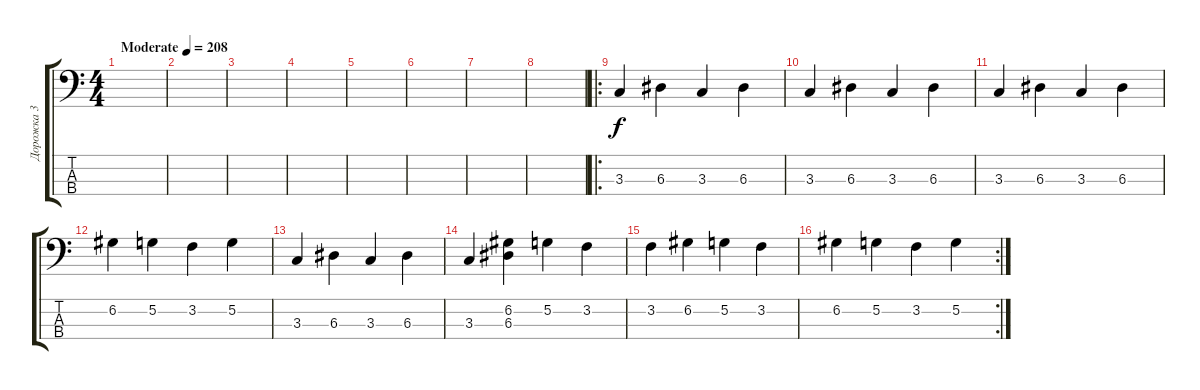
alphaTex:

\track ("Дорожка 3" "Дорожка 3") {instrument electricbassfinger}
\staff {score tabs}
\tuning (G2 D2 A1 E1) {hide}
\ts (4 4)
\tempo (208 "Moderate")
\clef f4
\ks c
|
|
|
|
|
|
|
|
\ro
3.3.4 6.3.4 3.3.4 6.3.4 |
3.3.4 6.3.4 3.3.4 6.3.4 |
3.3.4 6.3.4 3.3.4 6.3.4 |
6.2.4 5.2.4 3.2.4 5.2.4 |
3.3.4 6.3.4 3.3.4 6.3.4 |
3.3.4 (6.2 6.3).4 5.2.4 3.2.4 |
3.2.4 6.2.4 5.2.4 3.2.4 |
\rc 2
6.2.4 5.2.4 3.2.4 5.2.4
